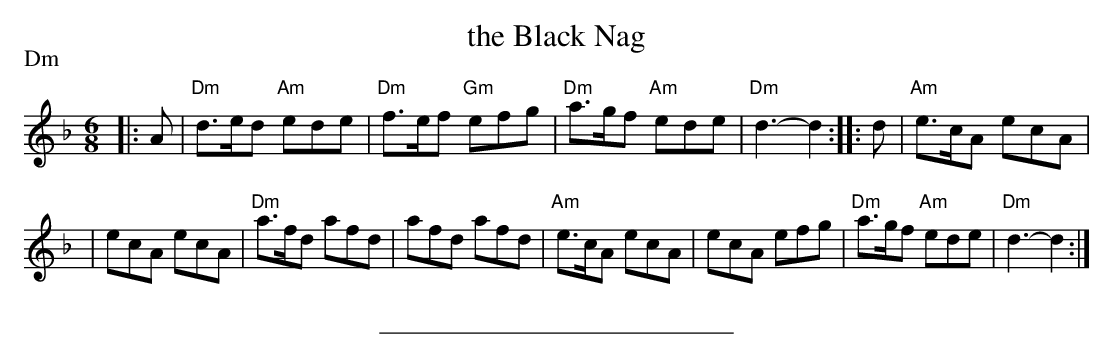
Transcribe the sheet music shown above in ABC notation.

X:1
T: the Black Nag
M: 6/8
L: 1/8
P: Dm
K: Dm
|: A \
| "Dm"d>ed "Am"ede | "Dm"f>ef "Gm"efg | "Dm"a>gf "Am"ede | "Dm"d3- d2 :: d | "Am"e>cA ecA |
| ecA ecA | "Dm"a>fd afd | afd afd | "Am"e>cA ecA | ecA efg | "Dm"a>gf "Am"ede | "Dm"d3- d2 :|
